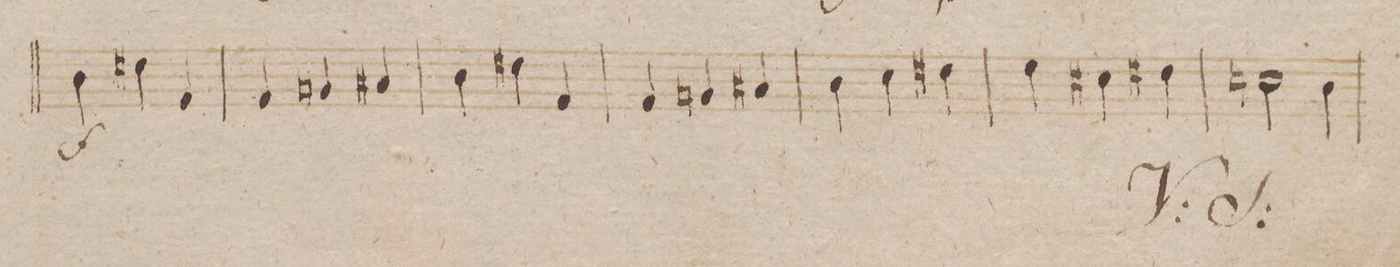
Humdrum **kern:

**kern	**dynam
*I"Trombono	*
*clefF4	*
*k[b-]	*
*M3/4	*
4D\	f
4Fn\	.
4AA/	.
=49	=49
4AA/	.
4BBn/	.
4C#X/	.
=50	=50
4D\	.
4F#X\	.
4AA/	.
=51	=51
4AA/	.
4BBn/	.
4C#X/	.
=52	=52
4D\	.
4E\	.
4F#X\	.
=53	=53
4G\	.
4E#X\	.
4F#X\	.
=54	=54
2En\	.
4D\	.
=55	=55
*-	*-
